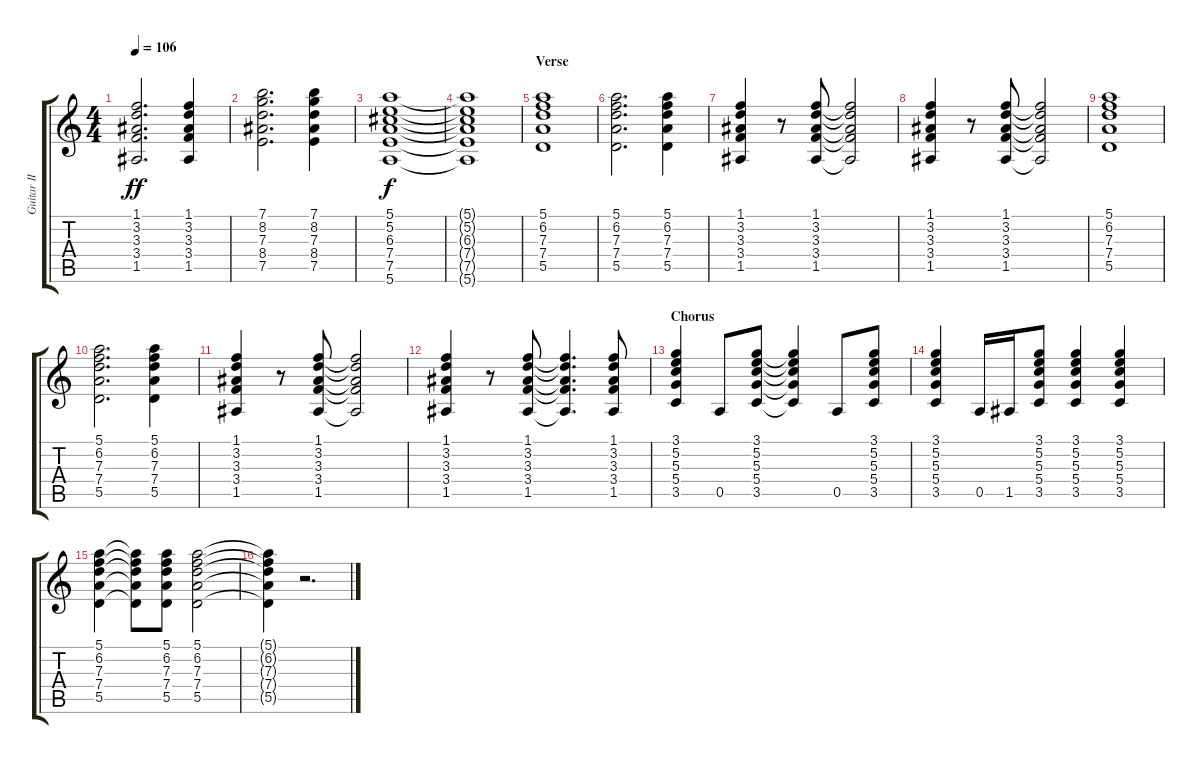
\track ("Guitar II" "Guitar II") {instrument distortionguitar}
\staff {score tabs}
\tuning (E4 B3 G3 D3 A2 E2) {hide}
\ts (4 4)
\tempo 106
\clef g2
\ks c
(1.1 3.2 3.3 3.4 1.5).2{d dy ff} (1.1 3.2 3.3 3.4 1.5).4 |
(7.1 8.2 7.3 8.4 7.5).2{d} (7.1 8.2 7.3 8.4 7.5).4 |
(5.1 5.2 6.3 7.4 7.5 5.6).1{dy f} |
(5.1{t} 5.2{t} 6.3{t} 7.4{t} 7.5{t} 5.6{t}).1 |
\section ("" "Verse")
(5.1 6.2 7.3 7.4 5.5).1 |
(5.1 6.2 7.3 7.4 5.5).2{d} (5.1 6.2 7.3 7.4 5.5).4 |
(1.1 3.2 3.3 3.4 1.5).4 r.8 (1.1 3.2 3.3 3.4 1.5).8 (1.1{t} 3.2{t} 3.3{t} 3.4{t} 1.5{t}).2 |
(1.1 3.2 3.3 3.4 1.5).4 r.8 (1.1 3.2 3.3 3.4 1.5).8 (1.1{t} 3.2{t} 3.3{t} 3.4{t} 1.5{t}).2 |
(5.1 6.2 7.3 7.4 5.5).1 |
(5.1 6.2 7.3 7.4 5.5).2{d} (5.1 6.2 7.3 7.4 5.5).4 |
(1.1 3.2 3.3 3.4 1.5).4 r.8 (1.1 3.2 3.3 3.4 1.5).8 (1.1{t} 3.2{t} 3.3{t} 3.4{t} 1.5{t}).2 |
(1.1 3.2 3.3 3.4 1.5).4 r.8 (1.1 3.2 3.3 3.4 1.5).8 (1.1{t} 3.2{t} 3.3{t} 3.4{t} 1.5{t}).4{d} (1.1 3.2 3.3 3.4 1.5).8 |
\section ("" "Chorus")
(3.1 5.2 5.3 5.4 3.5).4 0.5.8 (3.1 5.2 5.3 5.4 3.5).8 (3.1{t} 5.2{t} 5.3{t} 5.4{t} 3.5{t}).4 0.5.8 (3.1 5.2 5.3 5.4 3.5).8 |
(3.1 5.2 5.3 5.4 3.5).4 0.5.16 1.5.16 (3.1 5.2 5.3 5.4 3.5).8 (3.1 5.2 5.3 5.4 3.5).4 (3.1 5.2 5.3 5.4 3.5).4 |
(5.1 6.2 7.3 7.4 5.5).4 (5.1{t} 6.2{t} 7.3{t} 7.4{t} 5.5{t}).8 (5.1 6.2 7.3 7.4 5.5).8 (5.1 6.2 7.3 7.4 5.5).2 |
(5.1{t} 6.2{t} 7.3{t} 7.4{t} 5.5{t}).4 r.2{d}
